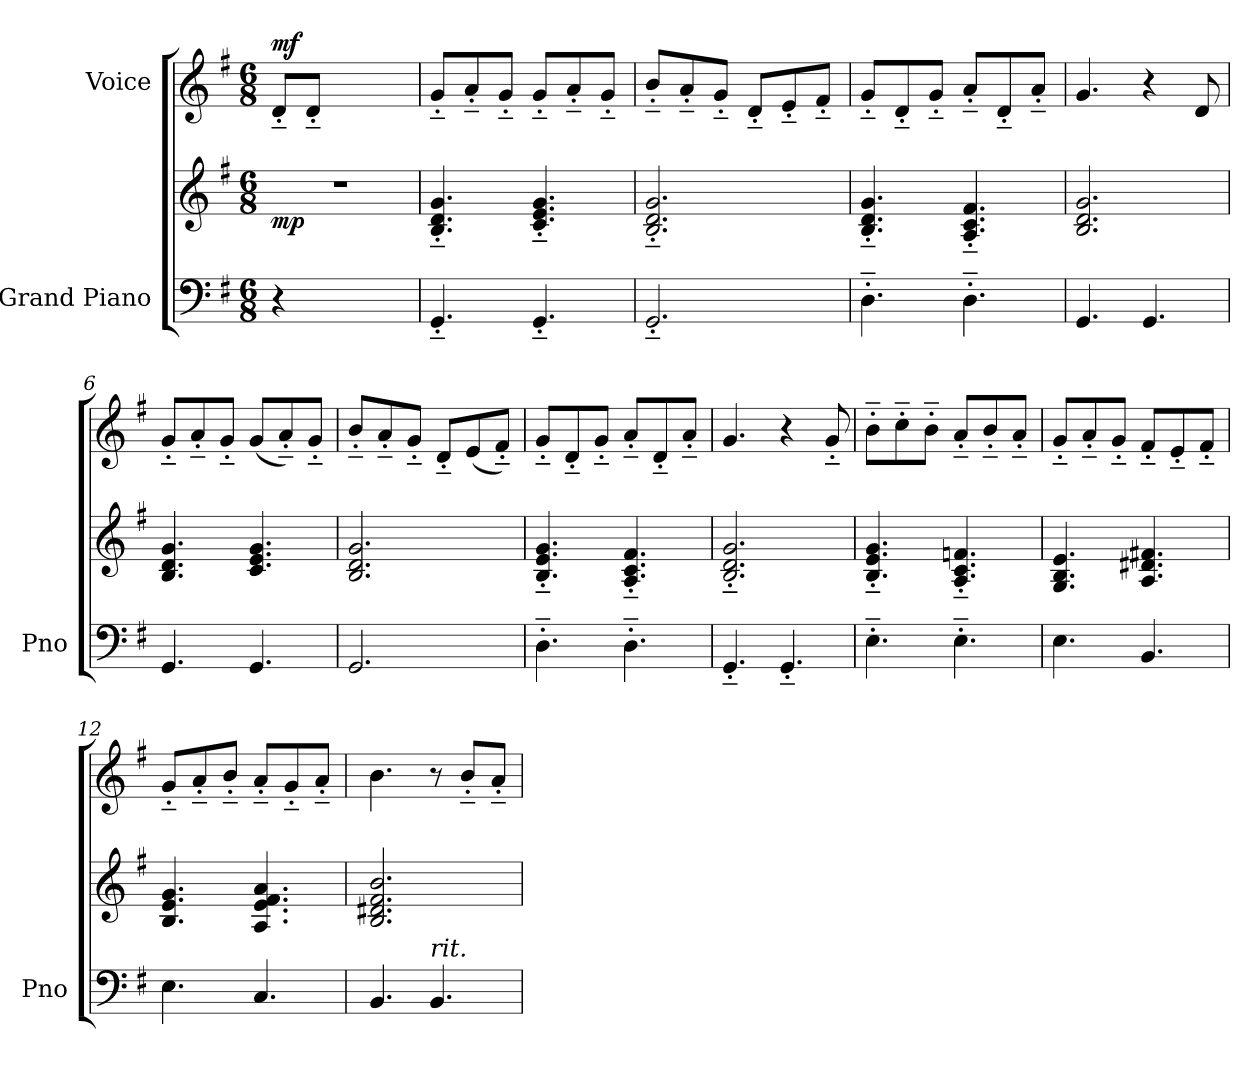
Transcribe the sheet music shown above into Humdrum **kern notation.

**kern	**kern	**dynam	**kern	**dynam
*part2	*part2	*part2	*part1	*part1
*staff3	*staff2	*staff2/3	*staff1	*staff1
*I"Grand Piano	*	*	*I"Voice	*
*I'Pno	*	*	*	*
*clefF4	*clefG2	*	*clefG2	*
*k[f#]	*k[f#]	*	*k[f#]	*
*M6/8	*M6/8	*	*M6/8	*
*MM80	*MM80	*	*MM80	*
=1	=1	=1	=1	=1
!	!	!LO:DY:b	!	!LO:DY:a
4r	2.r	mp	8d'~/L	mf
.	.	.	8d'~/J	.
2ryy	.	.	2ryy	.
=2	=2	=2	=2	=2
4.GG'~/	4.B/'~ 4.d/'~ 4.g/'~	.	8g'~/L	.
.	.	.	8a'~/	.
.	.	.	8g'~/J	.
4.GG'~/	4.c/'~ 4.e/'~ 4.g/'~	.	8g'~/L	.
.	.	.	8a'~/	.
.	.	.	8g'~/J	.
=3	=3	=3	=3	=3
2.GG'~/	2.B/'~ 2.d/'~ 2.g/'~	.	8b'~/L	.
.	.	.	8a'~/	.
.	.	.	8g'~/J	.
.	.	.	8d'~/L	.
.	.	.	8e'~/	.
.	.	.	8f#'~/J	.
=4	=4	=4	=4	=4
4.D'~\	4.B/'~ 4.d/'~ 4.g/'~	.	8g'~/L	.
.	.	.	8d'~/	.
.	.	.	8g'~/J	.
4.D'~\	4.A/'~ 4.c/'~ 4.f#/'~	.	8a'~/L	.
.	.	.	8d'~/	.
.	.	.	8a'~/J	.
!!LO:LB:g=z
=5	=5	=5	=5	=5
4.GG/	2.B/ 2.d/ 2.g/	.	4.g/	.
4.GG/	.	.	4r	.
.	.	.	8d/	.
=6	=6	=6	=6	=6
4.GG/	4.B/ 4.d/ 4.g/	.	8g'~/L	.
.	.	.	8a'~/	.
.	.	.	8g'~/J	.
4.GG/	4.c/ 4.e/ 4.g/	.	(8g/L	.
.	.	.	8a'~/)	.
.	.	.	8g'~/J	.
=7	=7	=7	=7	=7
2.GG/	2.B/ 2.d/ 2.g/	.	8b'~/L	.
.	.	.	8a'~/	.
.	.	.	8g'~/J	.
.	.	.	8d'~/L	.
.	.	.	(8e/	.
.	.	.	8f#'~/J)	.
!!LO:LB:g=z
=8	=8	=8	=8	=8
4.D'~\	4.B/'~ 4.e/'~ 4.g/'~	.	8g'~/L	.
.	.	.	8d'~/	.
.	.	.	8g'~/J	.
4.D'~\	4.A/'~ 4.c/'~ 4.f#/'~	.	8a'~/L	.
.	.	.	8d'~/	.
.	.	.	8a'~/J	.
=9	=9	=9	=9	=9
4.GG'~/	2.B/'~ 2.d/'~ 2.g/'~	.	4.g/	.
4.GG'~/	.	.	4r	.
.	.	.	8g'~/	.
=10	=10	=10	=10	=10
4.E'~\	4.B/'~ 4.e/'~ 4.g/'~	.	8b'~\L	.
.	.	.	8cc'~\	.
.	.	.	8b'~\J	.
4.E'~\	4.A/'~ 4.c/'~ 4.fn/'~	.	8a'~/L	.
.	.	.	8b'~/	.
.	.	.	8a'~/J	.
!!LO:PB:g=z
=11	=11	=11	=11	=11
4.E\	4.G/ 4.B/ 4.e/	.	8g'~/L	.
.	.	.	8a'~/	.
.	.	.	8g'~/J	.
4.BB/	4.A/ 4.d#X/ 4.f#X/	.	8f#'~/L	.
.	.	.	8e'~/	.
.	.	.	8f#'~/J	.
=12	=12	=12	=12	=12
4.E\	4.B/ 4.e/ 4.g/	.	8g'~/L	.
.	.	.	8a'~/	.
.	.	.	8b'~/J	.
4.C/	4.A/ 4.e/ 4.f#/ 4.a/	.	8a'~/L	.
.	.	.	8g'~/	.
.	.	.	8a'~/J	.
=13	=13	=13	=13	=13
4.BB/	2.B/ 2.d#X/ 2.f#/ 2.b/	.	4.b\	.
!LO:TX:a:i:t=rit.	!	!	!	!
4.BB/	.	.	8r	.
*	*	*	*MM70	*
.	.	.	8b'~/L	.
.	.	.	8a'~/J	.
=	=	=	=	=
*-	*-	*-	*-	*-
